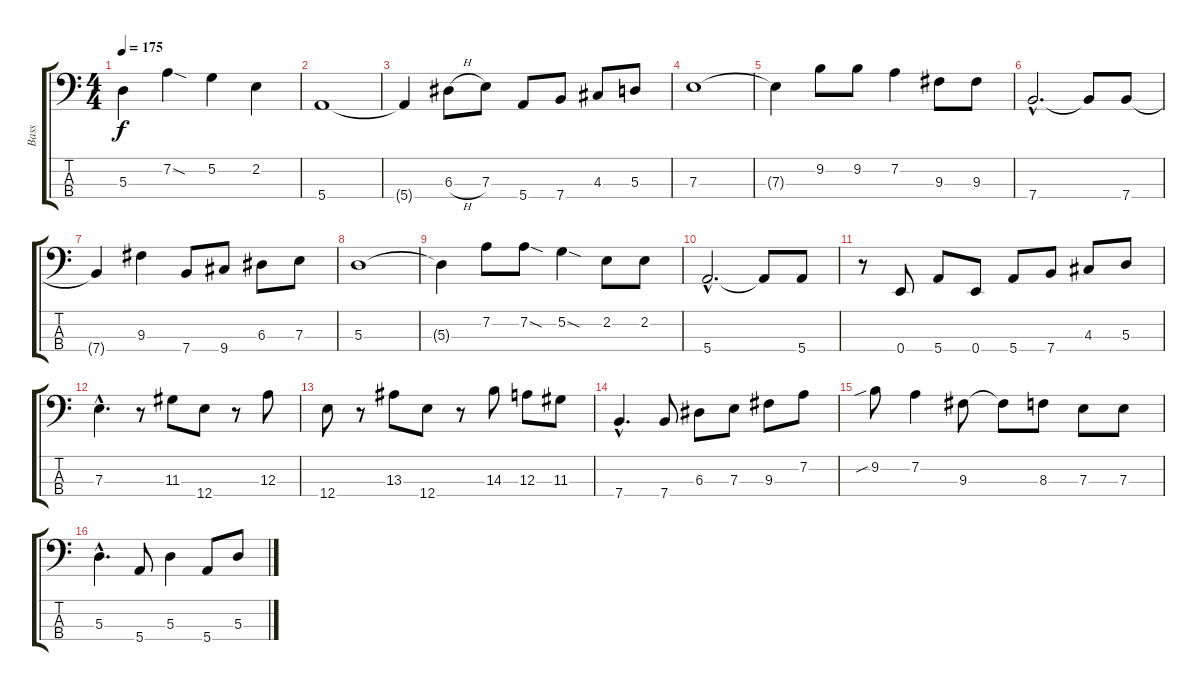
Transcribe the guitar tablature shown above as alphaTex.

\track ("Bass" "Bass") {instrument electricbasspick}
\staff {score tabs}
\tuning (G2 D2 A1 E1) {hide}
\ts (4 4)
\tempo 175
\clef f4
\ks c
5.3{t}.4{dy f} 7.2{sod}.4 5.2.4 2.2.4 |
5.4.1 |
5.4{t}.4 6.3{h}.8 7.3.8 5.4.8 7.4.8 4.3.8 5.3.8 |
7.3.1 |
7.3{t}.4 9.2.8 9.2.8 7.2.4 9.3.8 9.3.8 |
7.4{hac}.2{d} 7.4{t}.8 7.4.8 |
7.4{t}.4 9.3.4 7.4.8 9.4.8 6.3.8 7.3.8 |
5.3.1 |
5.3{t}.4 7.2.8 7.2{sod}.8 5.2{sod}.4 2.2.8 2.2.8 |
5.4{hac}.2{d} 5.4{t}.8 5.4.8 |
r.8 0.4.8 5.4.8 0.4.8 5.4.8 7.4.8 4.3.8 5.3.8 |
7.3{hac}.4{d} r.8 11.3.8 12.4.8 r.8 12.3.8 |
12.4.8 r.8 13.3.8 12.4.8 r.8 14.3.8 12.3.8 11.3.8 |
7.4{hac}.4{d} 7.4.8 6.3.8 7.3.8 9.3.8 7.2.8 |
9.2{sib}.8 7.2.4 9.3.8 9.3{t}.8 8.3.8 7.3.8 7.3.8 |
5.3{hac}.4{d} 5.4.8 5.3.4 5.4.8 5.3.8
